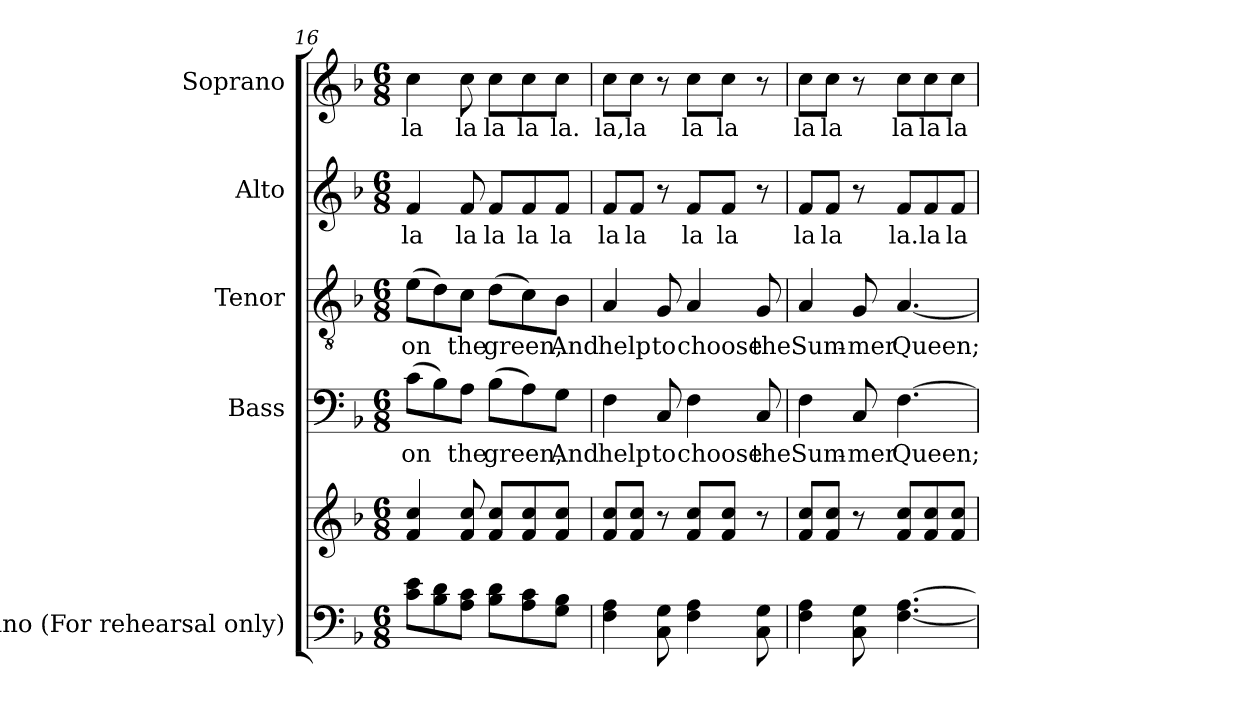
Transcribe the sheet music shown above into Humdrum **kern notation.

**kern	**kern	**kern	**text	**kern	**text	**kern	**text	**kern	**text
*part5	*part5	*part4	*part4	*part3	*part3	*part2	*part2	*part1	*part1
*staff6	*staff5	*staff4	*staff4	*staff3	*staff3	*staff2	*staff2	*staff1	*staff1
*I"Piano (For rehearsal only)	*	*I"Bass	*	*I"Tenor	*	*I"Alto	*	*I"Soprano	*
*I'Pno.	*	*I'B.	*	*I'T.	*	*I'A.	*	*I'S.	*
*clefF4	*clefG2	*clefF4	*	*clefGv2	*	*clefG2	*	*clefG2	*
*	*	*	*	*ITrd7c12	*	*	*	*	*
*k[b-]	*k[b-]	*k[b-]	*	*k[b-]	*	*k[b-]	*	*k[b-]	*
*F:	*F:	*F:	*	*F:	*	*F:	*	*F:	*
*M6/8	*M6/8	*M6/8	*	*M6/8	*	*M6/8	*	*M6/8	*
=16	=16	=16	=16	=16	=16	=16	=16	=16	=16
!	!	!	!LO:LY:b:color=#000000	!	!	!	!	!	!
!	!	!	!	!	!LO:LY:b:color=#000000	!	!	!	!
!	!	!	!	!	!	!	!LO:LY:b:color=#000000	!	!
!	!	!	!	!	!	!	!	!	!LO:LY:b:color=#000000
8ci\ 8eiL	4fi/ 4cci	(8ci\L	on	(8Ei\L	on	4fi/	la	4cci\	la
8B-i\ 8di	.	8B-i\)	.	8Di\)	.	.	.	.	.
!	!	!	!LO:LY:b:color=#000000	!	!	!	!	!	!
!	!	!	!	!	!LO:LY:b:color=#000000	!	!	!	!
!	!	!	!	!	!	!	!LO:LY:b:color=#000000	!	!
!	!	!	!	!	!	!	!	!	!LO:LY:b:color=#000000
8Ai\ 8ciJ	8fi/ 8cci	8Ai\J	the	8Ci\J	the	8fi/	la	8cci\	la
!	!	!	!LO:LY:b:color=#000000	!	!	!	!	!	!
!	!	!	!	!	!LO:LY:b:color=#000000	!	!	!	!
!	!	!	!	!	!	!	!LO:LY:b:color=#000000	!	!
!	!	!	!	!	!	!	!	!	!LO:LY:b:color=#000000
8B-i\ 8diL	8fi/ 8cciL	(8B-i\L	green,	(8Di\L	green,	8fi/L	la	8cci\L	la
!	!	!	!	!	!	!	!LO:LY:b:color=#000000	!	!
!	!	!	!	!	!	!	!	!	!LO:LY:b:color=#000000
8Ai\ 8ci	8fi/ 8cci	8Ai\)	.	8Ci\)	.	8fi/	la	8cci\	la
!	!	!	!LO:LY:b:color=#000000	!	!	!	!	!	!
!	!	!	!	!	!LO:LY:b:color=#000000	!	!	!	!
!	!	!	!	!	!	!	!LO:LY:b:color=#000000	!	!
!	!	!	!	!	!	!	!	!	!LO:LY:b:color=#000000
8Gi\ 8B-iJ	8fi/ 8cciJ	8Gi\J	And	8BB-i\J	And	8fi/J	la	8cci\J	la.
!!LO:LB:g=z
=17	=17	=17	=17	=17	=17	=17	=17	=17	=17
!	!	!	!LO:LY:b:color=#000000	!	!	!	!	!	!
!	!	!	!	!	!LO:LY:b:color=#000000	!	!	!	!
!	!	!	!	!	!	!	!LO:LY:b:color=#000000	!	!
!	!	!	!	!	!	!	!	!	!LO:LY:b:color=#000000
4Fi\ 4Ai	8fi/ 8cciL	4Fi\	help	4AAi/	help	8fi/L	la	8cci\L	la,
!	!	!	!	!	!	!	!LO:LY:b:color=#000000	!	!
!	!	!	!	!	!	!	!	!	!LO:LY:b:color=#000000
.	8fi/ 8cciJ	.	.	.	.	8fi/J	la	8cci\J	la
!	!	!	!LO:LY:b:color=#000000	!	!	!	!	!	!
!	!	!	!	!	!LO:LY:b:color=#000000	!	!	!	!
8Ci\ 8Gi	8r	8Ci/	to	8GGi/	to	8r	.	8r	.
!	!	!	!LO:LY:b:color=#000000	!	!	!	!	!	!
!	!	!	!	!	!LO:LY:b:color=#000000	!	!	!	!
!	!	!	!	!	!	!	!LO:LY:b:color=#000000	!	!
!	!	!	!	!	!	!	!	!	!LO:LY:b:color=#000000
4Fi\ 4Ai	8fi/ 8cciL	4Fi\	choose	4AAi/	choose	8fi/L	la	8cci\L	la
!	!	!	!	!	!	!	!LO:LY:b:color=#000000	!	!
!	!	!	!	!	!	!	!	!	!LO:LY:b:color=#000000
.	8fi/ 8cciJ	.	.	.	.	8fi/J	la	8cci\J	la
!	!	!	!LO:LY:b:color=#000000	!	!	!	!	!	!
!	!	!	!	!	!LO:LY:b:color=#000000	!	!	!	!
8Ci\ 8Gi	8r	8Ci/	the	8GGi/	the	8r	.	8r	.
=18	=18	=18	=18	=18	=18	=18	=18	=18	=18
!	!	!	!LO:LY:b:color=#000000	!	!	!	!	!	!
!	!	!	!	!	!LO:LY:b:color=#000000	!	!	!	!
!	!	!	!	!	!	!	!LO:LY:b:color=#000000	!	!
!	!	!	!	!	!	!	!	!	!LO:LY:b:color=#000000
4Fi\ 4Ai	8fi/ 8cciL	4Fi\	Sum-	4AAi/	Sum-	8fi/L	la	8cci\L	la
!	!	!	!	!	!	!	!LO:LY:b:color=#000000	!	!
!	!	!	!	!	!	!	!	!	!LO:LY:b:color=#000000
.	8fi/ 8cciJ	.	.	.	.	8fi/J	la	8cci\J	la
!	!	!	!LO:LY:b:color=#000000	!	!	!	!	!	!
!	!	!	!	!	!LO:LY:b:color=#000000	!	!	!	!
8Ci\ 8Gi	8r	8Ci/	-mer	8GGi/	-mer	8r	.	8r	.
!	!	!	!LO:LY:b:color=#000000	!	!	!	!	!	!
!	!	!	!	!	!LO:LY:b:color=#000000	!	!	!	!
!	!	!	!	!	!	!	!LO:LY:b:color=#000000	!	!
!	!	!	!	!	!	!	!	!	!LO:LY:b:color=#000000
[<4.Fi\ [>4.Ai	8fi/ 8cciL	[>4.Fi\	Queen;	[<4.AAi/	Queen;	8fi/L	la.	8cci\L	la
!	!	!	!	!	!	!	!LO:LY:b:color=#000000	!	!
!	!	!	!	!	!	!	!	!	!LO:LY:b:color=#000000
.	8fi/ 8cci	.	.	.	.	8fi/	la	8cci\	la
!	!	!	!	!	!	!	!LO:LY:b:color=#000000	!	!
!	!	!	!	!	!	!	!	!	!LO:LY:b:color=#000000
.	8fi/ 8cciJ	.	.	.	.	8fi/J	la	8cci\J	la
=	=	=	=	=	=	=	=	=	=
*-	*-	*-	*-	*-	*-	*-	*-	*-	*-
